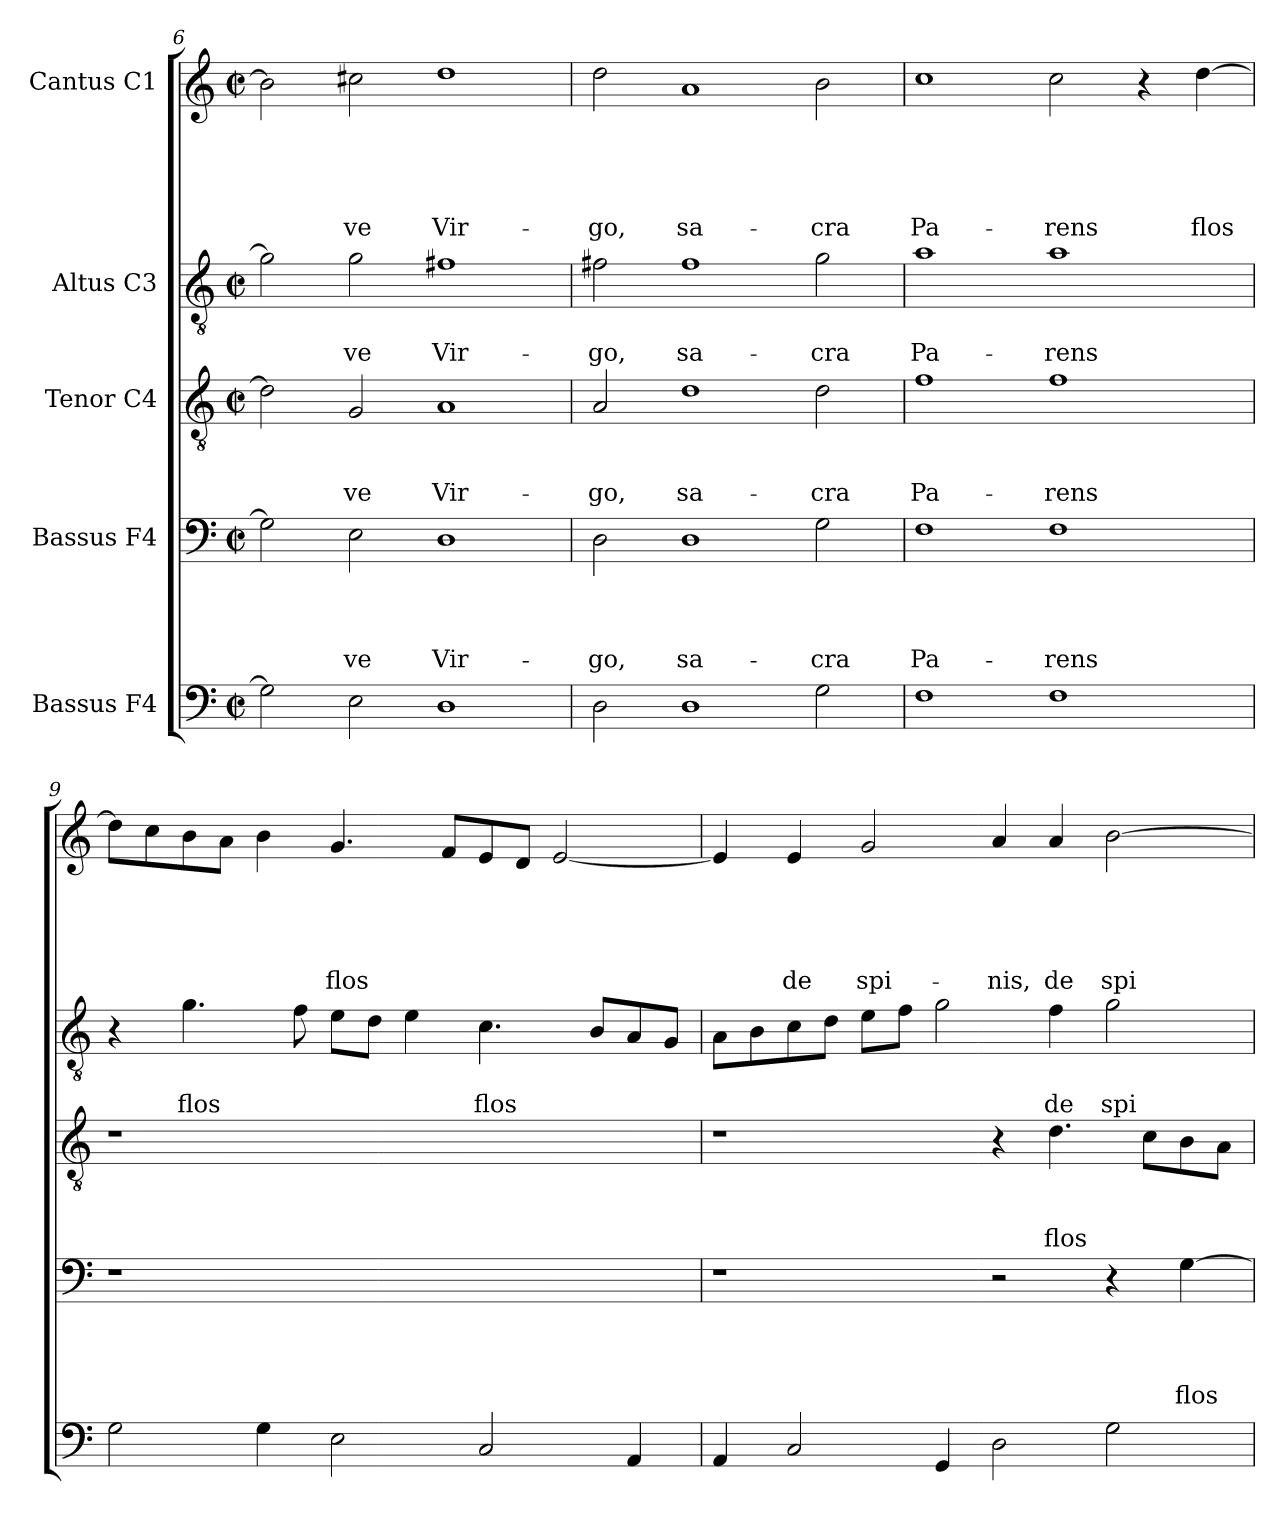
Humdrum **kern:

**kern	**kern	**text	**text	**text	**text	**kern	**text	**text	**text	**kern	**text	**text	**kern	**text	**text	**text	**text	**text
*part5	*part4	*part4	*part4	*part4	*part4	*part3	*part3	*part3	*part3	*part2	*part2	*part2	*part1	*part1	*part1	*part1	*part1	*part1
*staff5	*staff4	*staff4	*staff4	*staff4	*staff4	*staff3	*staff3	*staff3	*staff3	*staff2	*staff2	*staff2	*staff1	*staff1	*staff1	*staff1	*staff1	*staff1
*I"Bassus F4	*I"Bassus F4	*	*	*	*	*I"Tenor C4	*	*	*	*I"Altus C3	*	*	*I"Cantus C1	*	*	*	*	*
*clefF4	*clefF4	*	*	*	*	*clefGv2	*	*	*	*clefGv2	*	*	*clefG2	*	*	*	*	*
*k[]	*k[]	*	*	*	*	*k[]	*	*	*	*k[]	*	*	*k[]	*	*	*	*	*
*C:	*C:	*	*	*	*	*C:	*	*	*	*C:	*	*	*C:	*	*	*	*	*
*M2/2	*M2/2	*	*	*	*	*M2/2	*	*	*	*M2/2	*	*	*M2/2	*	*	*	*	*
*met(c|)	*met(c|)	*	*	*	*	*met(c|)	*	*	*	*met(c|)	*	*	*met(c|)	*	*	*	*	*
=6	=6	=6	=6	=6	=6	=6	=6	=6	=6	=6	=6	=6	=6	=6	=6	=6	=6	=6
2G\]	2G\]	.	.	.	.	2d\]	.	.	.	2g\]	.	.	2b\]	.	.	.	.	.
2E\	2E\	.	.	.	-ve	2G/	.	.	-ve	2g\	.	-ve	2cc#X\	.	.	.	.	-ve
1D	1D	.	.	.	Vir-	1A	.	.	Vir-	1f#X	.	Vir-	1dd	.	.	.	.	Vir-
=7	=7	=7	=7	=7	=7	=7	=7	=7	=7	=7	=7	=7	=7	=7	=7	=7	=7	=7
2D\	2D\	.	.	.	-go,	2A/	.	.	-go,	2f#X\	.	-go,	2dd\	.	.	.	.	-go,
1D	1D	.	.	.	sa-	1d	.	.	sa-	1f#	.	sa-	1a	.	.	.	.	sa-
2G\	2G\	.	.	.	-cra	2d\	.	.	-cra	2g\	.	-cra	2b\	.	.	.	.	-cra
!!LO:LB:g=z
=8	=8	=8	=8	=8	=8	=8	=8	=8	=8	=8	=8	=8	=8	=8	=8	=8	=8	=8
1F	1F	.	.	.	Pa-	1f	.	.	Pa-	1a	.	Pa-	1cc	.	.	.	.	Pa-
1F	1F	.	.	.	-rens	1f	.	.	-rens	1a	.	-rens	2cc\	.	.	.	.	-rens
.	.	.	.	.	.	.	.	.	.	.	.	.	4r	.	.	.	.	.
.	.	.	.	.	.	.	.	.	.	.	.	.	[4dd\	.	.	.	.	flos
=9	=9	=9	=9	=9	=9	=9	=9	=9	=9	=9	=9	=9	=9	=9	=9	=9	=9	=9
2G\	1r	.	.	.	.	1r	.	.	.	4r	.	.	8dd\L]	.	.	.	.	.
.	.	.	.	.	.	.	.	.	.	.	.	.	8cc\	.	.	.	.	.
.	.	.	.	.	.	.	.	.	.	4.g\	.	flos	8b\	.	.	.	.	.
.	.	.	.	.	.	.	.	.	.	.	.	.	8a\J	.	.	.	.	.
4G\	.	.	.	.	.	.	.	.	.	.	.	.	4b\	.	.	.	.	.
.	.	.	.	.	.	.	.	.	.	8f\	.	.	.	.	.	.	.	.
2E\	.	.	.	.	.	.	.	.	.	8e\L	.	.	4.g/	.	.	.	.	flos
.	.	.	.	.	.	.	.	.	.	8d\J	.	.	.	.	.	.	.	.
.	1ryy	.	.	.	.	1ryy	.	.	.	4e\	.	.	.	.	.	.	.	.
.	.	.	.	.	.	.	.	.	.	.	.	.	8f/L	.	.	.	.	.
2C/	.	.	.	.	.	.	.	.	.	4.c\	.	flos	8e/	.	.	.	.	.
.	.	.	.	.	.	.	.	.	.	.	.	.	8d/J	.	.	.	.	.
.	.	.	.	.	.	.	.	.	.	.	.	.	[2e/	.	.	.	.	.
.	.	.	.	.	.	.	.	.	.	8B/L	.	.	.	.	.	.	.	.
4AA/	.	.	.	.	.	.	.	.	.	8A/	.	.	.	.	.	.	.	.
.	.	.	.	.	.	.	.	.	.	8G/J	.	.	.	.	.	.	.	.
=10	=10	=10	=10	=10	=10	=10	=10	=10	=10	=10	=10	=10	=10	=10	=10	=10	=10	=10
4AA/	1r	.	.	.	.	1r	.	.	.	8A\L	.	.	4e/]	.	.	.	.	.
.	.	.	.	.	.	.	.	.	.	8B\	.	.	.	.	.	.	.	.
2C/	.	.	.	.	.	.	.	.	.	8c\	.	.	4e/	.	.	.	.	de
.	.	.	.	.	.	.	.	.	.	8d\J	.	.	.	.	.	.	.	.
.	.	.	.	.	.	.	.	.	.	8e\L	.	.	2g/	.	.	.	.	spi-
.	.	.	.	.	.	.	.	.	.	8f\J	.	.	.	.	.	.	.	.
4GG/	.	.	.	.	.	.	.	.	.	2g\	.	.	.	.	.	.	.	.
2D\	2r	.	.	.	.	4r	.	.	.	.	.	.	4a/	.	.	.	.	-nis,
.	.	.	.	.	.	4.d\	.	.	flos	4f\	.	de	4a/	.	.	.	.	de
2G\	4r	.	.	.	.	.	.	.	.	2g\	.	spi-	[2b\	.	.	.	.	spi-
.	.	.	.	.	.	8c\L	.	.	.	.	.	.	.	.	.	.	.	.
.	[4G\	.	.	.	flos	8B\	.	.	.	.	.	.	.	.	.	.	.	.
.	.	.	.	.	.	8A\J	.	.	.	.	.	.	.	.	.	.	.	.
=	=	=	=	=	=	=	=	=	=	=	=	=	=	=	=	=	=	=
*-	*-	*-	*-	*-	*-	*-	*-	*-	*-	*-	*-	*-	*-	*-	*-	*-	*-	*-
